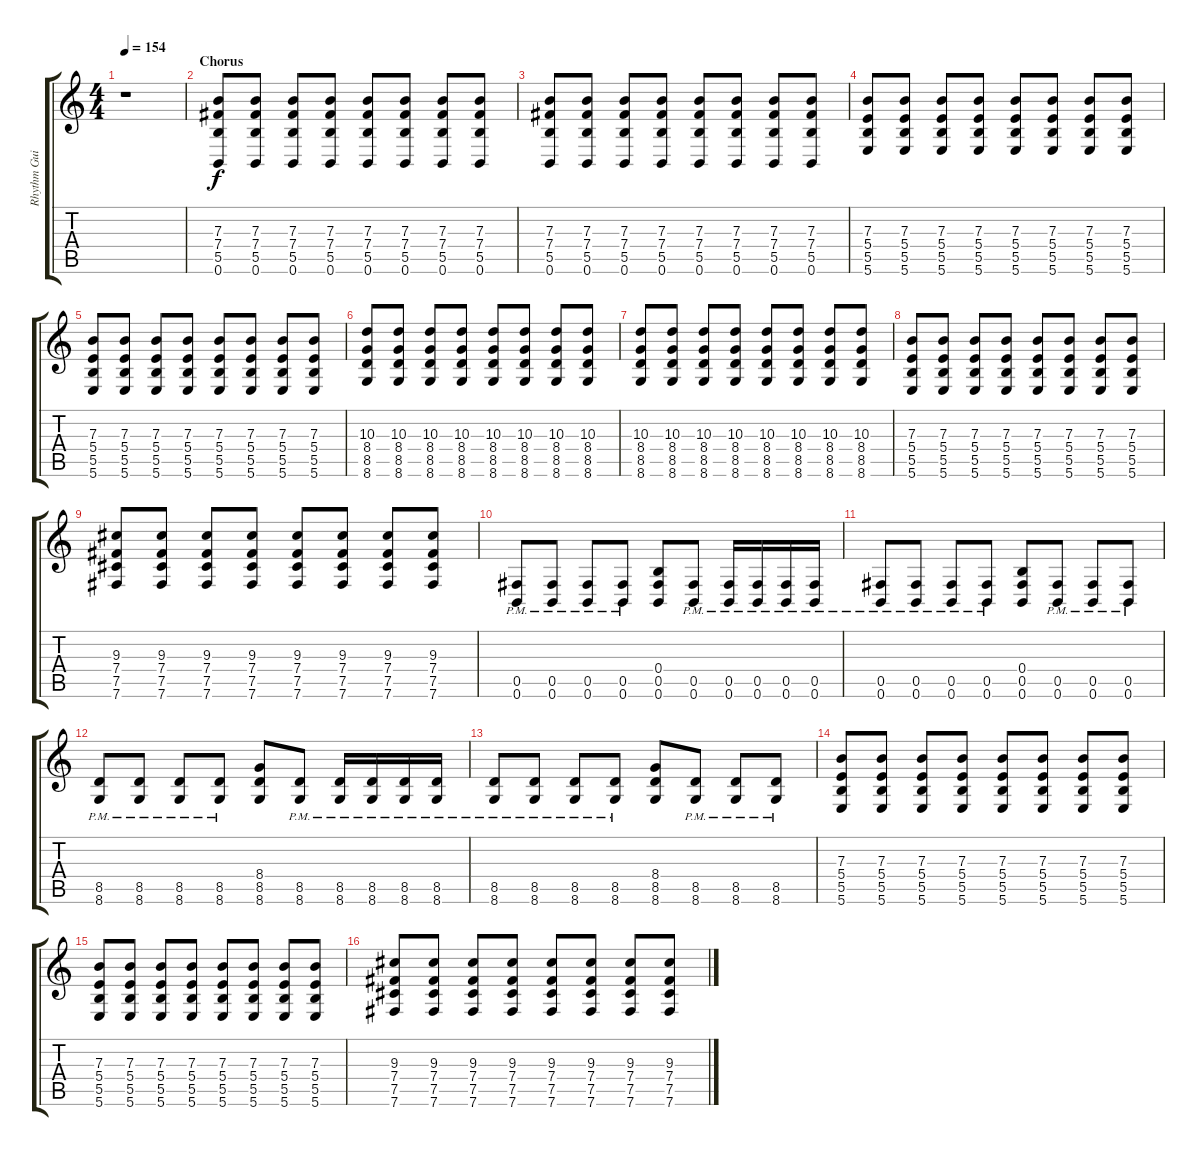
\track ("Rhythm Guitar - Matt" "Rhythm Gui") {instrument distortionguitar}
\staff {score tabs}
\tuning (Db4 Ab3 E3 B2 Gb2 B1) {hide}
\ts (4 4)
\tempo 154
\clef g2
\ks c
r.1{dy f} |
\section ("" "Chorus")
(7.3 7.4 5.5 0.6).8 (7.3 7.4 5.5 0.6).8 (7.3 7.4 5.5 0.6).8 (7.3 7.4 5.5 0.6).8 (7.3 7.4 5.5 0.6).8 (7.3 7.4 5.5 0.6).8 (7.3 7.4 5.5 0.6).8 (7.3 7.4 5.5 0.6).8 |
(7.3 7.4 5.5 0.6).8 (7.3 7.4 5.5 0.6).8 (7.3 7.4 5.5 0.6).8 (7.3 7.4 5.5 0.6).8 (7.3 7.4 5.5 0.6).8 (7.3 7.4 5.5 0.6).8 (7.3 7.4 5.5 0.6).8 (7.3 7.4 5.5 0.6).8 |
(7.3 5.4 5.5 5.6).8 (7.3 5.4 5.5 5.6).8 (7.3 5.4 5.5 5.6).8 (7.3 5.4 5.5 5.6).8 (7.3 5.4 5.5 5.6).8 (7.3 5.4 5.5 5.6).8 (7.3 5.4 5.5 5.6).8 (7.3 5.4 5.5 5.6).8 |
(7.3 5.4 5.5 5.6).8 (7.3 5.4 5.5 5.6).8 (7.3 5.4 5.5 5.6).8 (7.3 5.4 5.5 5.6).8 (7.3 5.4 5.5 5.6).8 (7.3 5.4 5.5 5.6).8 (7.3 5.4 5.5 5.6).8 (7.3 5.4 5.5 5.6).8 |
(10.3 8.4 8.5 8.6).8 (10.3 8.4 8.5 8.6).8 (10.3 8.4 8.5 8.6).8 (10.3 8.4 8.5 8.6).8 (10.3 8.4 8.5 8.6).8 (10.3 8.4 8.5 8.6).8 (10.3 8.4 8.5 8.6).8 (10.3 8.4 8.5 8.6).8 |
(10.3 8.4 8.5 8.6).8 (10.3 8.4 8.5 8.6).8 (10.3 8.4 8.5 8.6).8 (10.3 8.4 8.5 8.6).8 (10.3 8.4 8.5 8.6).8 (10.3 8.4 8.5 8.6).8 (10.3 8.4 8.5 8.6).8 (10.3 8.4 8.5 8.6).8 |
(7.3 5.4 5.5 5.6).8 (7.3 5.4 5.5 5.6).8 (7.3 5.4 5.5 5.6).8 (7.3 5.4 5.5 5.6).8 (7.3 5.4 5.5 5.6).8 (7.3 5.4 5.5 5.6).8 (7.3 5.4 5.5 5.6).8 (7.3 5.4 5.5 5.6).8 |
(9.3 7.4 7.5 7.6).8 (9.3 7.4 7.5 7.6).8 (9.3 7.4 7.5 7.6).8 (9.3 7.4 7.5 7.6).8 (9.3 7.4 7.5 7.6).8 (9.3 7.4 7.5 7.6).8 (9.3 7.4 7.5 7.6).8 (9.3 7.4 7.5 7.6).8 |
(0.5{pm} 0.6{pm}).8 (0.5{pm} 0.6{pm}).8 (0.5{pm} 0.6{pm}).8 (0.5{pm} 0.6{pm}).8 (0.4 0.5 0.6).8 (0.5{pm} 0.6{pm}).8 (0.5{pm} 0.6{pm}).16 (0.5{pm} 0.6{pm}).16 (0.5{pm} 0.6{pm}).16 (0.5{pm} 0.6).16 |
(0.5{pm} 0.6{pm}).8 (0.5{pm} 0.6{pm}).8 (0.5{pm} 0.6{pm}).8 (0.5{pm} 0.6{pm}).8 (0.4 0.5 0.6).8 (0.5{pm} 0.6{pm}).8 (0.5{pm} 0.6{pm}).8 (0.5{pm} 0.6{pm}).8 |
(8.5{pm} 8.6{pm}).8 (8.5{pm} 8.6{pm}).8 (8.5{pm} 8.6{pm}).8 (8.5{pm} 8.6{pm}).8 (8.4 8.5 8.6).8 (8.5{pm} 8.6{pm}).8 (8.5{pm} 8.6{pm}).16 (8.5{pm} 8.6{pm}).16 (8.5{pm} 8.6{pm}).16 (8.5{pm} 8.6{pm}).16 |
(8.5{pm} 8.6{pm}).8 (8.5{pm} 8.6{pm}).8 (8.5{pm} 8.6{pm}).8 (8.5{pm} 8.6{pm}).8 (8.4 8.5 8.6).8 (8.5{pm} 8.6{pm}).8 (8.5{pm} 8.6{pm}).8 (8.5{pm} 8.6{pm}).8 |
(7.3 5.4 5.5 5.6).8 (7.3 5.4 5.5 5.6).8 (7.3 5.4 5.5 5.6).8 (7.3 5.4 5.5 5.6).8 (7.3 5.4 5.5 5.6).8 (7.3 5.4 5.5 5.6).8 (7.3 5.4 5.5 5.6).8 (7.3 5.4 5.5 5.6).8 |
(7.3 5.4 5.5 5.6).8 (7.3 5.4 5.5 5.6).8 (7.3 5.4 5.5 5.6).8 (7.3 5.4 5.5 5.6).8 (7.3 5.4 5.5 5.6).8 (7.3 5.4 5.5 5.6).8 (7.3 5.4 5.5 5.6).8 (7.3 5.4 5.5 5.6).8 |
(9.3 7.4 7.5 7.6).8 (9.3 7.4 7.5 7.6).8 (9.3 7.4 7.5 7.6).8 (9.3 7.4 7.5 7.6).8 (9.3 7.4 7.5 7.6).8 (9.3 7.4 7.5 7.6).8 (9.3 7.4 7.5 7.6).8 (9.3 7.4 7.5 7.6).8
